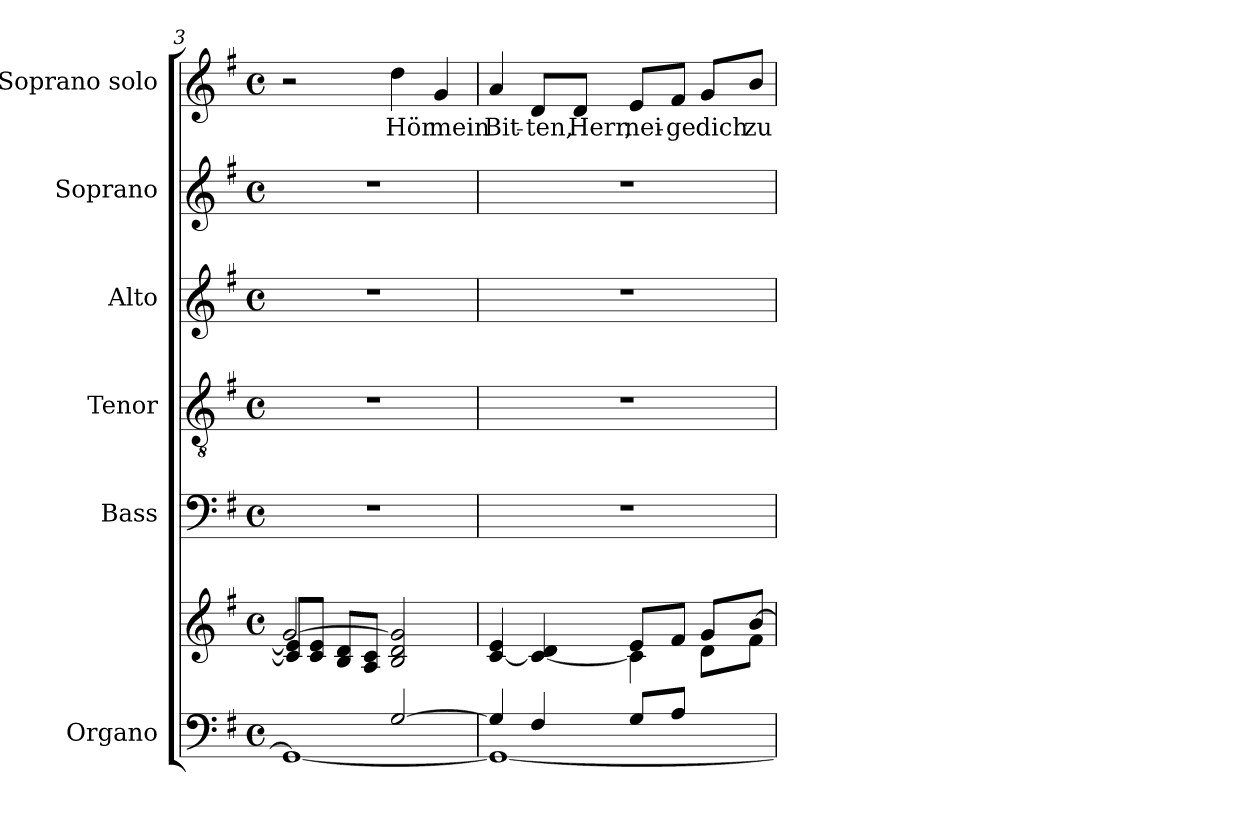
**kern	**kern	**kern	**kern	**kern	**kern	**kern	**text
*part6	*part6	*part5	*part4	*part3	*part2	*part1	*part1
*staff7	*staff6	*staff5	*staff4	*staff3	*staff2	*staff1	*staff1
*I"Organo	*	*I"Bass	*I"Tenor	*I"Alto	*I"Soprano	*I"Soprano solo	*
*I'Org.	*	*I'B.	*I'T.	*I'A.	*I'S.	*I'S.s	*
*clefF4	*clefG2	*clefF4	*clefGv2	*clefG2	*clefG2	*clefG2	*
*k[f#]	*k[f#]	*k[f#]	*k[f#]	*k[f#]	*k[f#]	*k[f#]	*
*M4/4	*M4/4	*M4/4	*M4/4	*M4/4	*M4/4	*M4/4	*
*met(c)	*met(c)	*met(c)	*met(c)	*met(c)	*met(c)	*met(c)	*
=3	=3	=3	=3	=3	=3	=3	=3
*^	*^	*	*	*	*	*	*
2ryy	1GG_	[2g/	8c]/ 8e]/L	1r	1r	1r	1r	2r	.
.	.	.	8c/ 8e/J	.	.	.	.	.	.
.	.	.	8B/ 8d/L	.	.	.	.	.	.
.	.	.	8A/ 8c/J	.	.	.	.	.	.
!	!	!	!	!	!	!	!	!	!LO:LY:b
[2G/	.	2B/ 2d/ 2g/]	2ryy	.	.	.	.	4dd\	Hör
!	!	!	!	!	!	!	!	!	!LO:LY:b
.	.	.	.	.	.	.	.	4g/	mein
=4	=4	=4	=4	=4	=4	=4	=4	=4	=4
*	*	*	*^	*	*	*	*	*	*
!	!	!	!	!	!	!	!	!	!	!LO:LY:b
4G/]	1GG_	[4c/ 4e/	2ryy	2.ryy	1r	1r	1r	1r	4a/	Bit-
!	!	!	!	!	!	!	!	!	!	!LO:LY:b
4F#/	.	4c/_ 4d/	.	.	.	.	.	.	8d/L	-ten,
!	!	!	!	!	!	!	!	!	!	!LO:LY:b
.	.	.	.	.	.	.	.	.	8d/J	Herr,
!	!	!	!	!	!	!	!	!	!	!LO:LY:b
(>8G/L	.	8e/L	4c\]	.	.	.	.	.	8e/L	nei-
!	!	!	!	!	!	!	!	!	!	!LO:LY:b
8A/J	.	8f#/J	.	.	.	.	.	.	8f#/J	-ge
!	!	!	!	!	!	!	!	!	!	!LO:LY:b
4ryy	.	8g/L	4ryy	8d\L	.	.	.	.	8g/L	dich
!	!	!	!	!	!	!	!	!	!	!LO:LY:b
.	.	[8b/J	.	8f#\J)	.	.	.	.	8b/J	zu
*v	*v	*	*	*	*	*	*	*	*	*
*	*v	*v	*v	*	*	*	*	*	*
=	=	=	=	=	=	=	=
*-	*-	*-	*-	*-	*-	*-	*-
